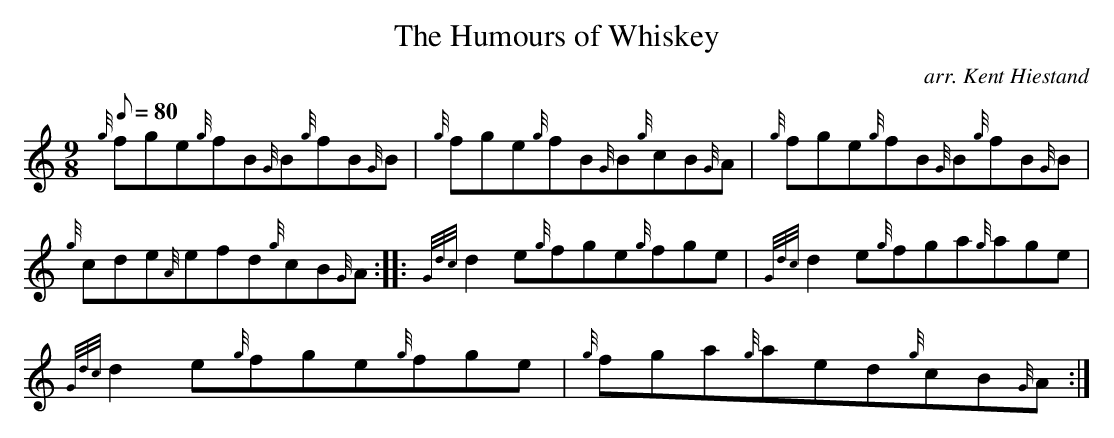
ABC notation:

X:1
T:The Humours of Whiskey
M:9/8
L:1/8
Q:80
C:arr. Kent Hiestand
K:HP
{g}fge{g}fB{G}B{g}fB{G}B | \
{g}fge{g}fB{G}B{g}cB{G}A | \
{g}fge{g}fB{G}B{g}fB{G}B |
{g}cde{A}efd{g}cB{G}A :: \
{Gdc}d2e{g}fge{g}fge | \
{Gdc}d2e{g}fga{g}age |
{Gdc}d2e{g}fge{g}fge | \
{g}fga{g}aed{g}cB{G}A :|
